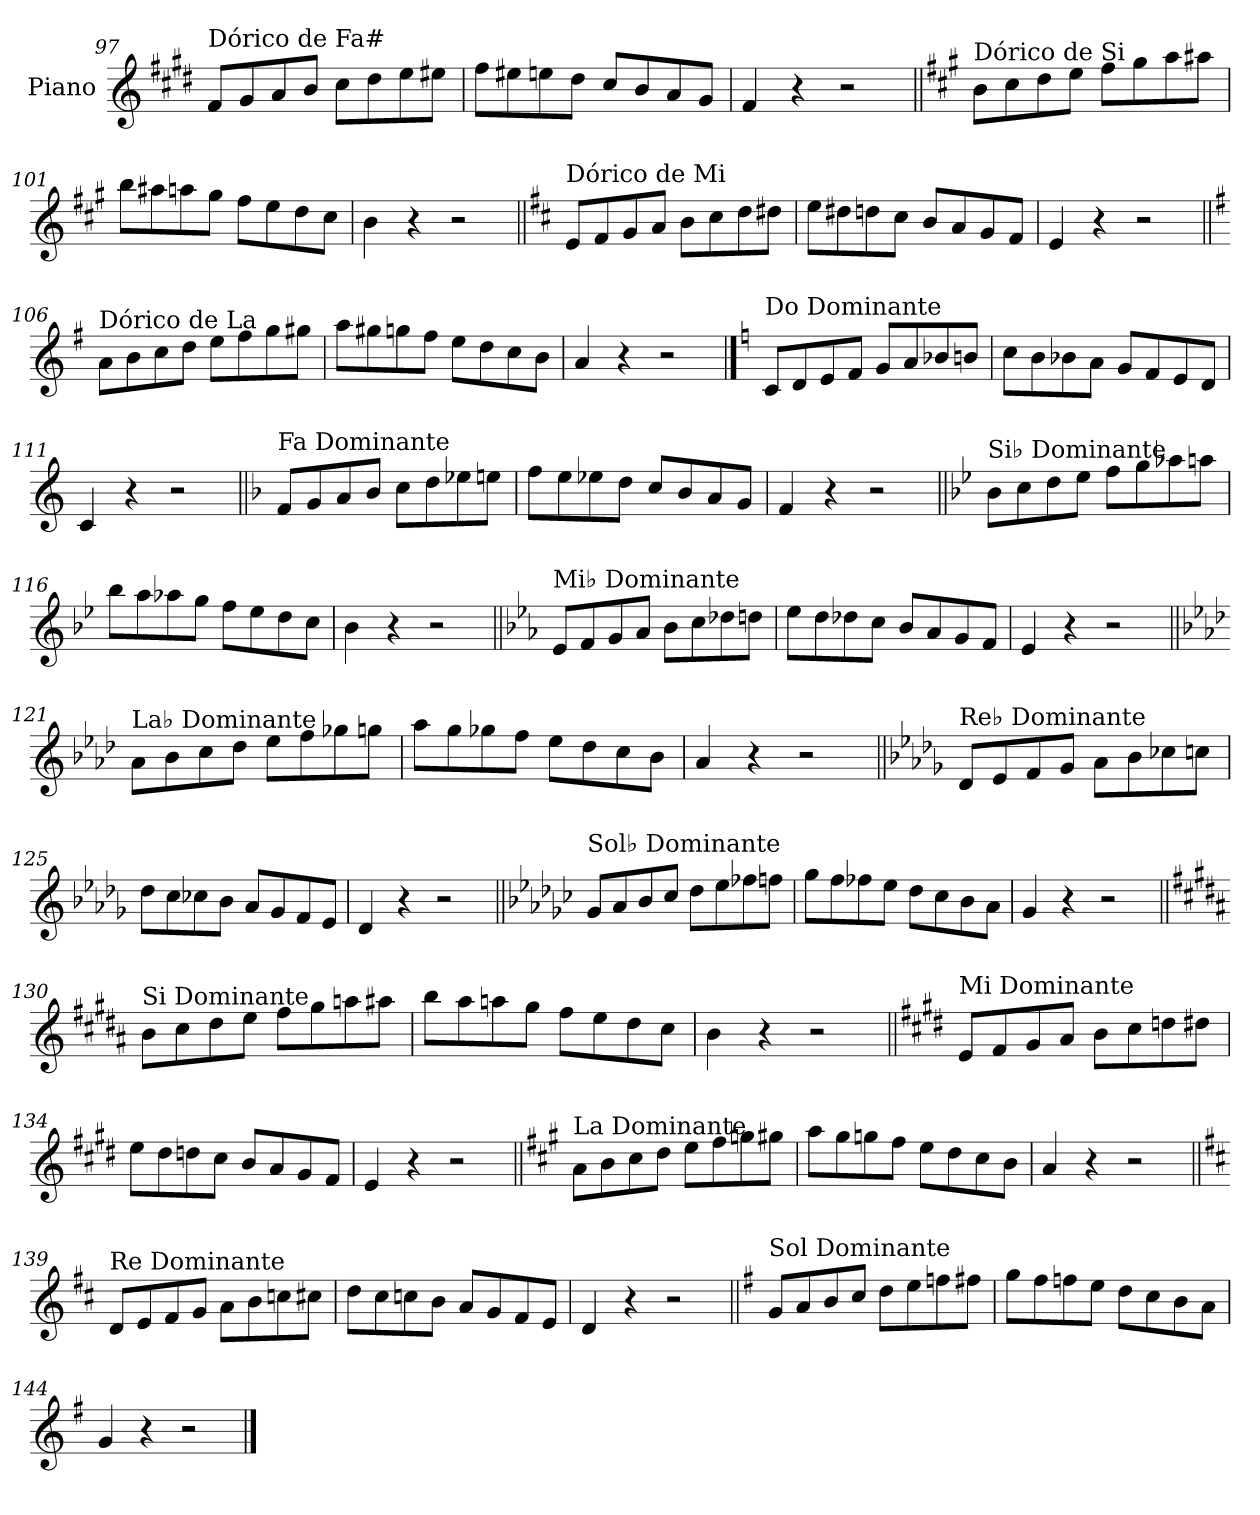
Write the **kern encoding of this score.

**kern
*part1
*staff1
*I"Piano
*I'Pno.
!!LO:LB:g=z
*clefG2
*k[f#c#g#d#]
=97
!LO:TX:a:t=Dórico de Fa#
8f#/L
8g#/
8a/
8b/J
8cc#\L
8dd#\
8ee\
8ee#X\J
=98
8ff#\L
8ee#X\
8een\
8dd#\J
8cc#/L
8b/
8a/
8g#/J
=99
4f#/
4r
2r
=100||
*k[f#c#g#]
!LO:TX:a:t=Dórico de Si
8b\L
8cc#\
8dd\
8ee\J
8ff#\L
8gg#\
8aa\
8aa#X\J
=101
8bb\L
8aa#X\
8aan\
8gg#\J
8ff#\L
8ee\
8dd\
8cc#\J
=102
4b\
4r
2r
!!LO:LB:g=z
=103||
*k[f#c#]
!LO:TX:a:t=Dórico de Mi
8e/L
8f#/
8g/
8a/J
8b\L
8cc#\
8dd\
8dd#X\J
=104
8ee\L
8dd#X\
8ddn\
8cc#\J
8b/L
8a/
8g/
8f#/J
=105
4e/
4r
2r
=106||
*k[f#]
!LO:TX:a:t=Dórico de La
8a\L
8b\
8cc\
8dd\J
8ee\L
8ff#\
8gg\
8gg#X\J
=107
8aa\L
8gg#X\
8ggn\
8ff#\J
8ee\L
8dd\
8cc\
8b\J
=108
4a/
4r
2r
!!LO:PB:g=z
==109
*k[]
!LO:TX:a:t=Do Dominante
8c/L
8d/
8e/
8f/J
8g/L
8a/
8b-X/
8bn/J
=110
8cc\L
8b\
8b-X\
8a\J
8g/L
8f/
8e/
8d/J
=111
4c/
4r
2r
=112||
*k[b-]
!LO:TX:a:t=Fa Dominante
8f/L
8g/
8a/
8b-/J
8cc\L
8dd\
8ee-X\
8een\J
=113
8ff\L
8ee\
8ee-X\
8dd\J
8cc/L
8b-/
8a/
8g/J
=114
4f/
4r
2r
!!LO:LB:g=z
=115||
*k[b-e-]
!LO:TX:a:t=Si♭ Dominante
8b-\L
8cc\
8dd\
8ee-\J
8ff\L
8gg\
8aa-X\
8aan\J
=116
8bb-\L
8aa\
8aa-X\
8gg\J
8ff\L
8ee-\
8dd\
8cc\J
=117
4b-\
4r
2r
=118||
*k[b-e-a-]
!LO:TX:a:t=Mi♭ Dominante
8e-/L
8f/
8g/
8a-/J
8b-\L
8cc\
8dd-X\
8ddn\J
=119
8ee-\L
8dd\
8dd-X\
8cc\J
8b-/L
8a-/
8g/
8f/J
=120
4e-/
4r
2r
!!LO:LB:g=z
=121||
*k[b-e-a-d-]
!LO:TX:a:t=La♭ Dominante
8a-\L
8b-\
8cc\
8dd-\J
8ee-\L
8ff\
8gg-X\
8ggn\J
=122
8aa-\L
8gg\
8gg-X\
8ff\J
8ee-\L
8dd-\
8cc\
8b-\J
=123
4a-/
4r
2r
=124||
*k[b-e-a-d-g-]
!LO:TX:a:t=Re♭ Dominante
8d-/L
8e-/
8f/
8g-/J
8a-\L
8b-\
8cc-X\
8ccn\J
=125
8dd-\L
8cc\
8cc-X\
8b-\J
8a-/L
8g-/
8f/
8e-/J
=126
4d-/
4r
2r
!!LO:LB:g=z
=127||
*k[b-e-a-d-g-c-]
!LO:TX:a:t=Sol♭ Dominante
8g-/L
8a-/
8b-/
8cc-/J
8dd-\L
8ee-\
8ff-X\
8ffn\J
=128
8gg-\L
8ff\
8ff-X\
8ee-\J
8dd-\L
8cc-\
8b-\
8a-\J
=129
4g-/
4r
2r
=130||
*k[f#c#g#d#a#]
!LO:TX:a:t=Si Dominante
8b\L
8cc#\
8dd#\
8ee\J
8ff#\L
8gg#\
8aan\
8aa#X\J
=131
8bb\L
8aa#\
8aan\
8gg#\J
8ff#\L
8ee\
8dd#\
8cc#\J
=132
4b\
4r
2r
!!LO:LB:g=z
=133||
*k[f#c#g#d#]
!LO:TX:a:t=Mi Dominante
8e/L
8f#/
8g#/
8a/J
8b\L
8cc#\
8ddn\
8dd#X\J
=134
8ee\L
8dd#\
8ddn\
8cc#\J
8b/L
8a/
8g#/
8f#/J
=135
4e/
4r
2r
=136||
*k[f#c#g#]
!LO:TX:a:t=La Dominante
8a\L
8b\
8cc#\
8dd\J
8ee\L
8ff#\
8ggn\
8gg#X\J
=137
8aa\L
8gg#\
8ggn\
8ff#\J
8ee\L
8dd\
8cc#\
8b\J
=138
4a/
4r
2r
!!LO:LB:g=z
=139||
*k[f#c#]
!LO:TX:a:t=Re Dominante
8d/L
8e/
8f#/
8g/J
8a\L
8b\
8ccn\
8cc#X\J
=140
8dd\L
8cc#\
8ccn\
8b\J
8a/L
8g/
8f#/
8e/J
=141
4d/
4r
2r
=142||
*k[f#]
!LO:TX:a:t=Sol Dominante
8g/L
8a/
8b/
8cc/J
8dd\L
8ee\
8ffn\
8ff#X\J
=143
8gg\L
8ff#\
8ffn\
8ee\J
8dd\L
8cc\
8b\
8a\J
=144
4g/
4r
2r
==
*-
